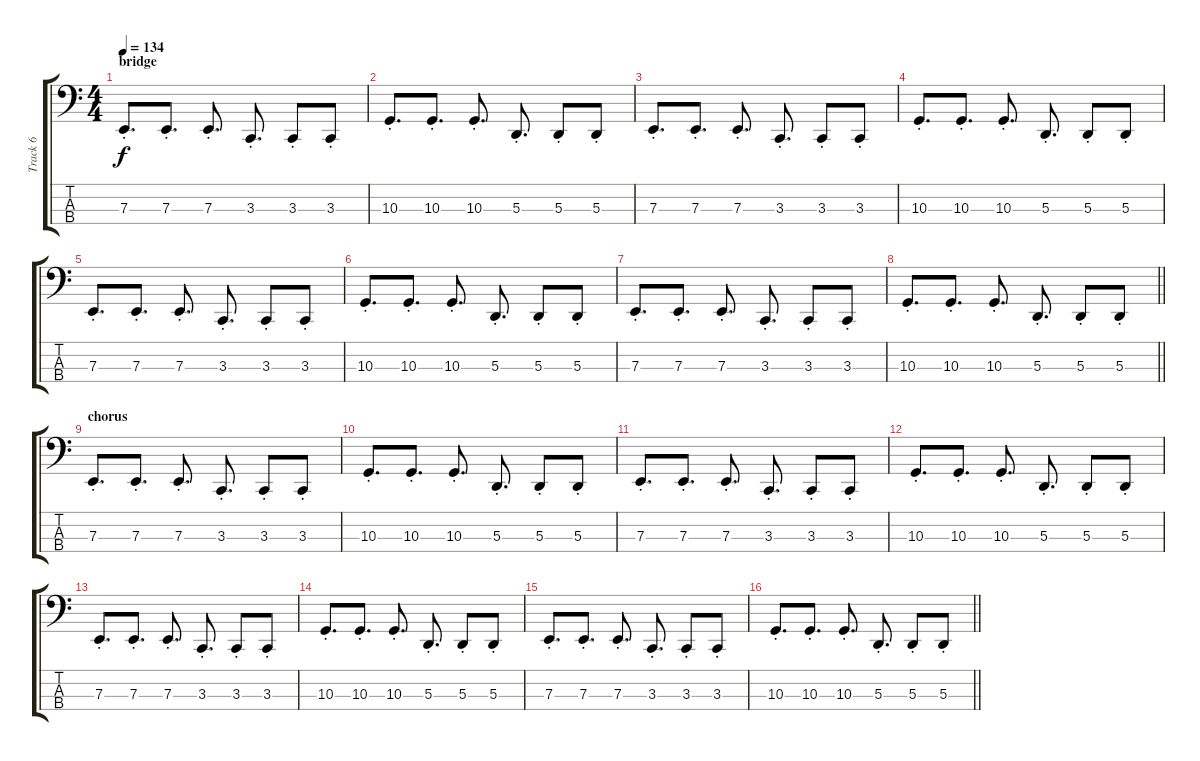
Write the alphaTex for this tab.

\track ("Track 6" "Track 6") {instrument lead8bassandlead}
\staff {score tabs}
\tuning (G2 D2 A1 E1) {hide}
\ts (4 4)
\section ("" "bridge")
\tempo 134
\clef f4
\ks c
7.3{st}.8{d dy f} 7.3{st}.8{d} 7.3{st}.8{d} 3.3{st}.8{d} 3.3{st}.8 3.3{st}.8 |
10.3{st}.8{d} 10.3{st}.8{d} 10.3{st}.8{d} 5.3{st}.8{d} 5.3{st}.8 5.3{st}.8 |
7.3{st}.8{d} 7.3{st}.8{d} 7.3{st}.8{d} 3.3{st}.8{d} 3.3{st}.8 3.3{st}.8 |
10.3{st}.8{d} 10.3{st}.8{d} 10.3{st}.8{d} 5.3{st}.8{d} 5.3{st}.8 5.3{st}.8 |
7.3{st}.8{d} 7.3{st}.8{d} 7.3{st}.8{d} 3.3{st}.8{d} 3.3{st}.8 3.3{st}.8 |
10.3{st}.8{d} 10.3{st}.8{d} 10.3{st}.8{d} 5.3{st}.8{d} 5.3{st}.8 5.3{st}.8 |
7.3{st}.8{d} 7.3{st}.8{d} 7.3{st}.8{d} 3.3{st}.8{d} 3.3{st}.8 3.3{st}.8 |
\barLineRight lightlight
10.3{st}.8{d} 10.3{st}.8{d} 10.3{st}.8{d} 5.3{st}.8{d} 5.3{st}.8 5.3{st}.8 |
\section ("" "chorus")
7.3{st}.8{d} 7.3{st}.8{d} 7.3{st}.8{d} 3.3{st}.8{d} 3.3{st}.8 3.3{st}.8 |
10.3{st}.8{d} 10.3{st}.8{d} 10.3{st}.8{d} 5.3{st}.8{d} 5.3{st}.8 5.3{st}.8 |
7.3{st}.8{d} 7.3{st}.8{d} 7.3{st}.8{d} 3.3{st}.8{d} 3.3{st}.8 3.3{st}.8 |
10.3{st}.8{d} 10.3{st}.8{d} 10.3{st}.8{d} 5.3{st}.8{d} 5.3{st}.8 5.3{st}.8 |
7.3{st}.8{d} 7.3{st}.8{d} 7.3{st}.8{d} 3.3{st}.8{d} 3.3{st}.8 3.3{st}.8 |
10.3{st}.8{d} 10.3{st}.8{d} 10.3{st}.8{d} 5.3{st}.8{d} 5.3{st}.8 5.3{st}.8 |
7.3{st}.8{d} 7.3{st}.8{d} 7.3{st}.8{d} 3.3{st}.8{d} 3.3{st}.8 3.3{st}.8 |
\barLineRight lightlight
10.3{st}.8{d} 10.3{st}.8{d} 10.3{st}.8{d} 5.3{st}.8{d} 5.3{st}.8 5.3{st}.8
